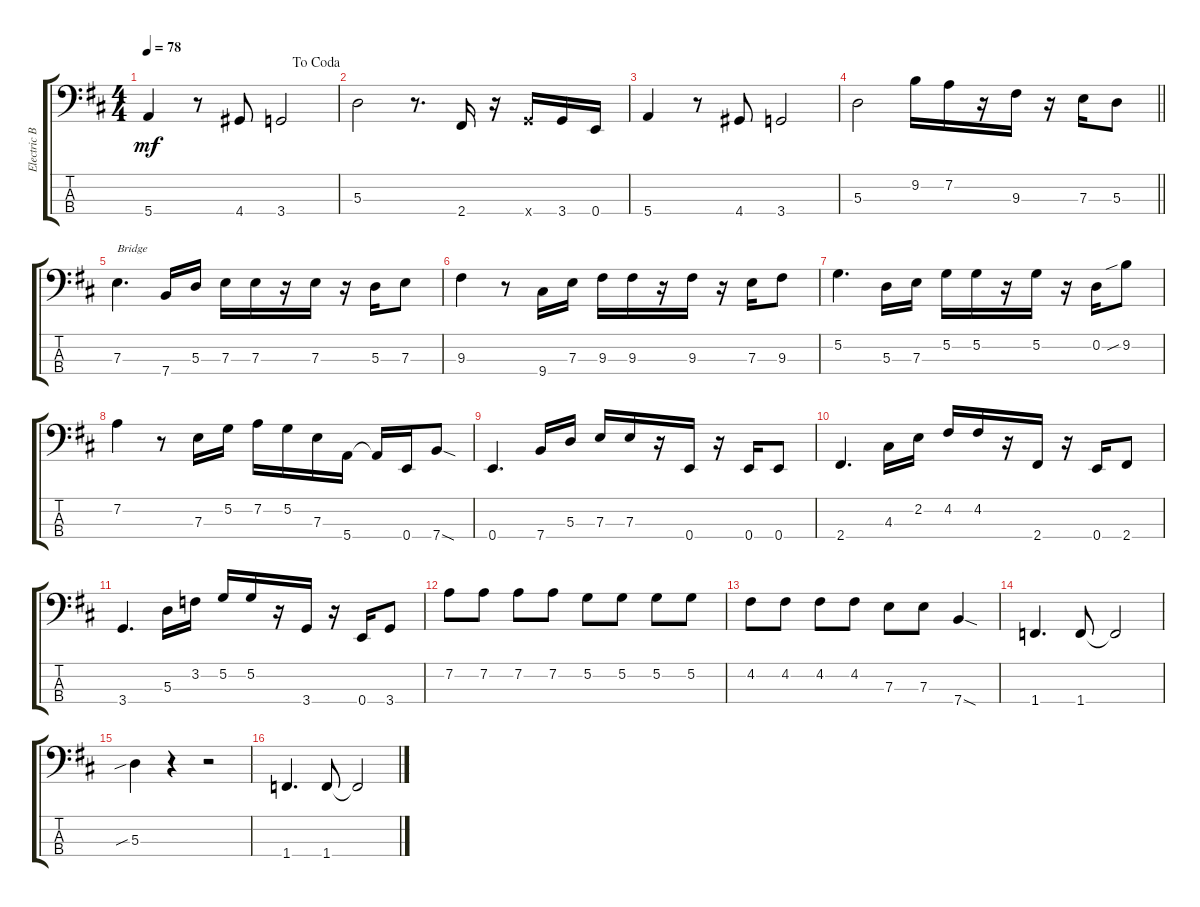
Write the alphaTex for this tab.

\track ("Electric Bass" "Electric B") {instrument electricbassfinger}
\staff {score tabs}
\tuning (G2 D2 A1 E1) {hide}
\ts (4 4)
\jump dacoda
\tempo 78
\clef f4
\ks d
5.4.4{dy mf} r.8 4.4.8 3.4.2 |
5.3.2 r.8{d} 2.4.16 r.16 3.4{x}.16 3.4.16 0.4.16 |
5.4.4 r.8 4.4.8 3.4.2 |
\barLineRight lightlight
5.3.2 9.2.16 7.2.16 r.16 9.3.16 r.16 7.3.16 5.3.8 |
7.3.4{d txt "Bridge"} 7.4.16 5.3.16 7.3.16 7.3.16 r.16 7.3.16 r.16 5.3.16 7.3.8 |
9.3.4 r.8 9.4.16 7.3.16 9.3.16 9.3.16 r.16 9.3.16 r.16 7.3.16 9.3.8 |
5.2.4{d} 5.3.16 7.3.16 5.2.16 5.2.16 r.16 5.2.16 r.16 0.2.16 9.2{sib}.8 |
7.2.4 r.8 7.3.16 5.2.16 7.2.16 5.2.16 7.3.16 5.4.16 5.4{t}.16 0.4.16 7.4{sod}.8 |
0.4.4{d} 7.4.16 5.3.16 7.3.16 7.3.16 r.16 0.4.16 r.16 0.4.16 0.4.8 |
2.4.4{d} 4.3.16 2.2.16 4.2.16 4.2.16 r.16 2.4.16 r.16 0.4.16 2.4.8 |
3.4.4{d} 5.3.16 3.2.16 5.2.16 5.2.16 r.16 3.4.16 r.16 0.4.16 3.4.8 |
7.2.8 7.2.8 7.2.8 7.2.8 5.2.8 5.2.8 5.2.8 5.2.8 |
4.2.8 4.2.8 4.2.8 4.2.8 7.3.8 7.3.8 7.4{sod}.4 |
1.4.4{d} 1.4.8 1.4{t}.2 |
5.3{sib}.4 r.4 r.2 |
1.4.4{d} 1.4.8 1.4{t}.2
